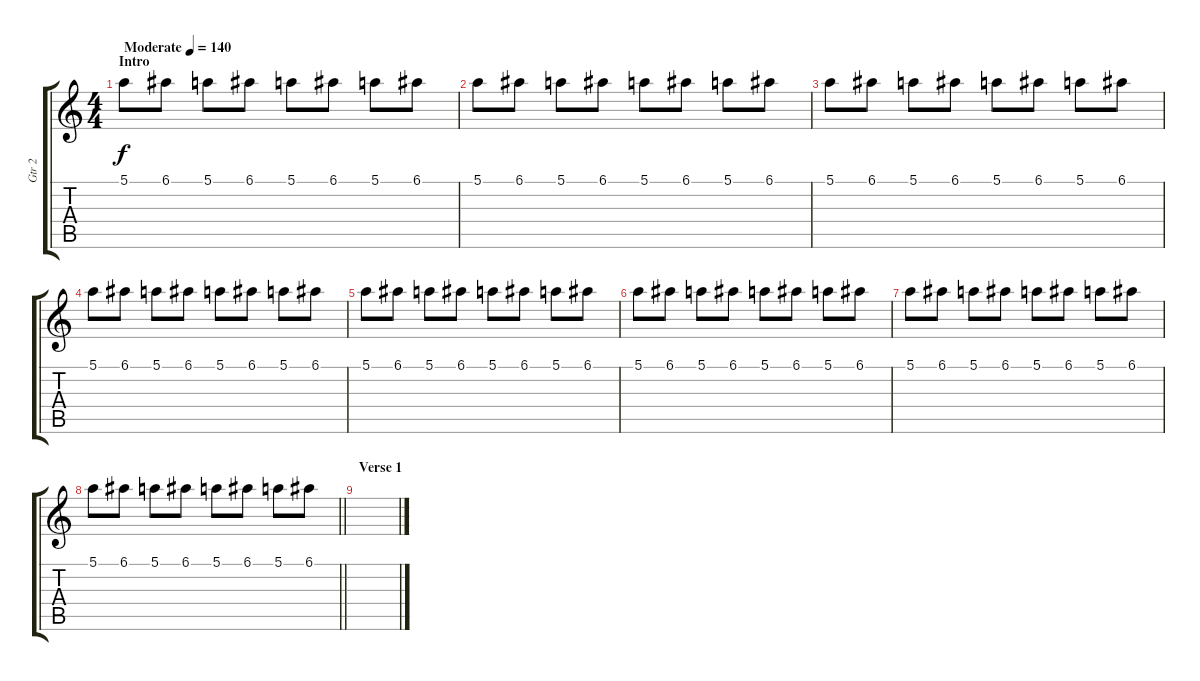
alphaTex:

\track ("Gtr 2" "Gtr 2") {instrument overdrivenguitar}
\staff {score tabs}
\tuning (E4 B3 G3 D3 A2 D2) {hide}
\ts (4 4)
\section ("" "Intro")
\tempo (140 "Moderate")
\clef g2
\ks c
5.1.8{dy f instrument overdrivenguitar} 6.1.8 5.1.8 6.1.8 5.1.8 6.1.8 5.1.8 6.1.8 |
5.1.8 6.1.8 5.1.8 6.1.8 5.1.8 6.1.8 5.1.8 6.1.8 |
5.1.8 6.1.8 5.1.8 6.1.8 5.1.8 6.1.8 5.1.8 6.1.8 |
5.1.8 6.1.8 5.1.8 6.1.8 5.1.8 6.1.8 5.1.8 6.1.8 |
5.1.8 6.1.8 5.1.8 6.1.8 5.1.8 6.1.8 5.1.8 6.1.8 |
5.1.8 6.1.8 5.1.8 6.1.8 5.1.8 6.1.8 5.1.8 6.1.8 |
5.1.8 6.1.8 5.1.8 6.1.8 5.1.8 6.1.8 5.1.8 6.1.8 |
\barLineRight lightlight
5.1.8 6.1.8 5.1.8 6.1.8 5.1.8 6.1.8 5.1.8 6.1.8 |
\section ("" "Verse 1")
